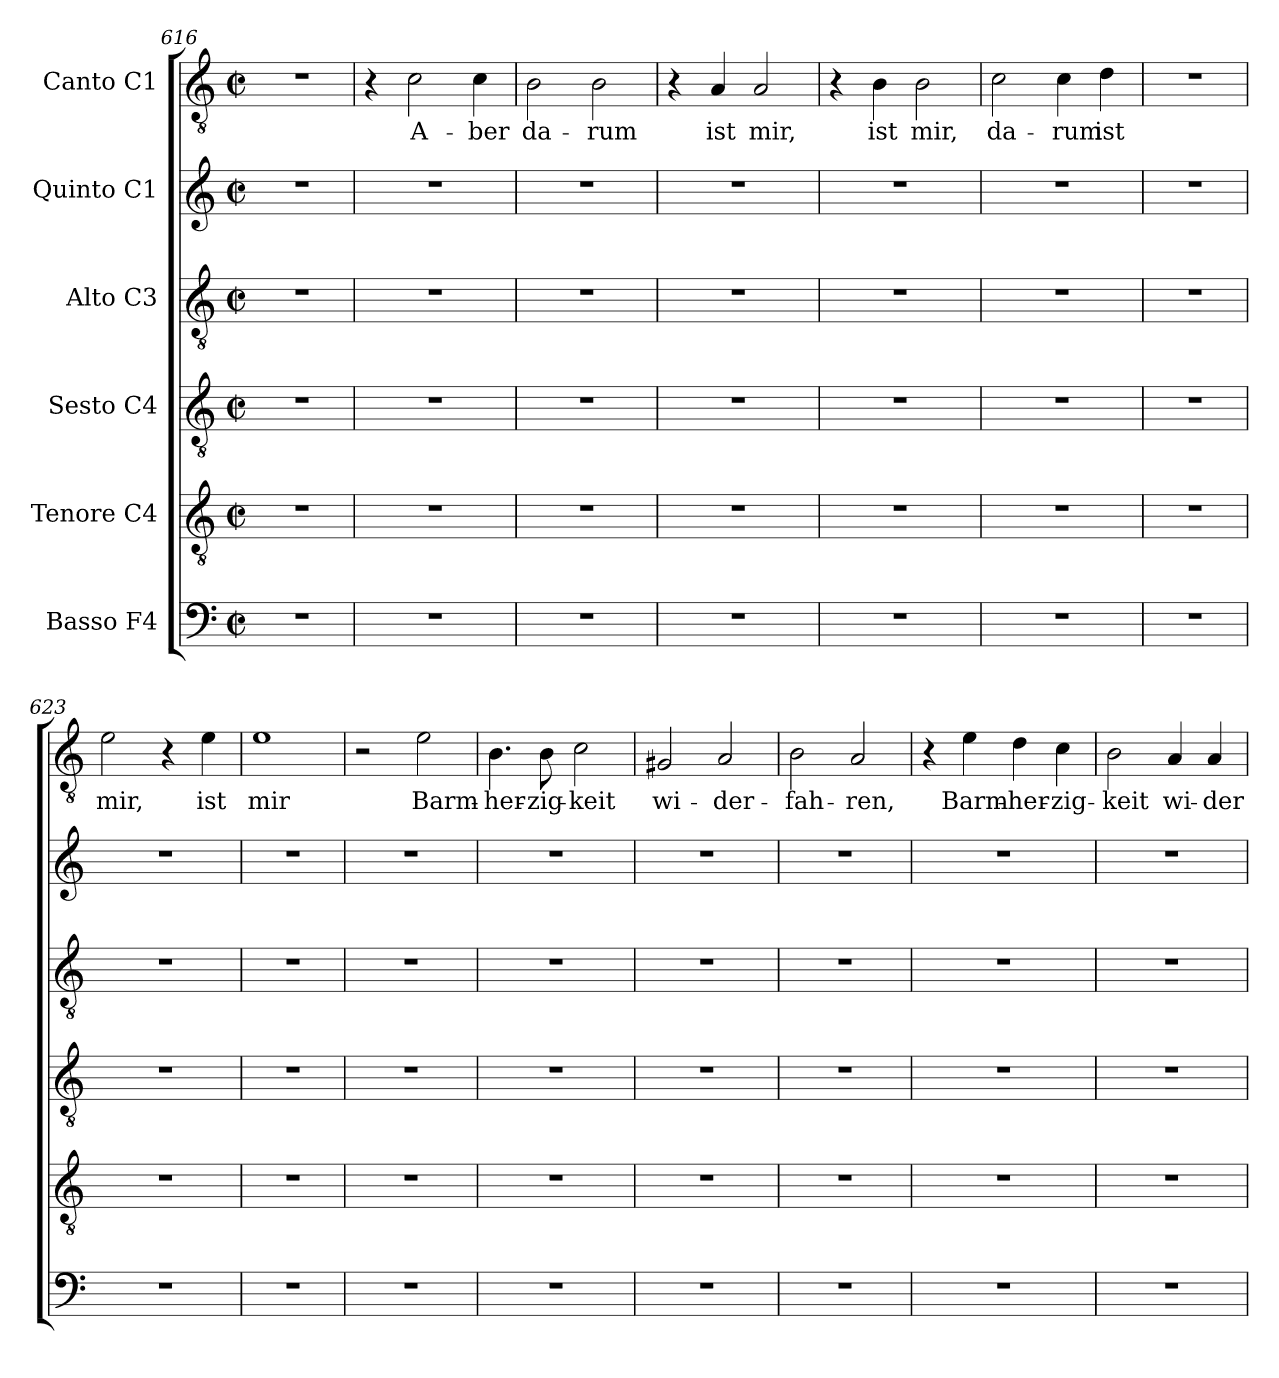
**kern	**kern	**kern	**kern	**kern	**kern	**text
*part6	*part5	*part4	*part3	*part2	*part1	*part1
*staff6	*staff5	*staff4	*staff3	*staff2	*staff1	*staff1
*I"Basso  F4	*I"Tenore  C4	*I"Sesto  C4	*I"Alto  C3	*I"Quinto  C1	*I"Canto C1	*
*clefF4	*clefGv2	*clefGv2	*clefGv2	*clefG2	*clefGv2	*
*M2/2	*M2/2	*M2/2	*M2/2	*M2/2	*M2/2	*
*met(c|)	*met(c|)	*met(c|)	*met(c|)	*met(c|)	*met(c|)	*
=616	=616	=616	=616	=616	=616	=616
1r	1r	1r	1r	1r	1r	.
=617	=617	=617	=617	=617	=617	=617
1r	1r	1r	1r	1r	4r	.
!	!	!	!	!	!	!LO:LY:b:cj
.	.	.	.	.	2c\	A-
!	!	!	!	!	!	!LO:LY:b:cj
.	.	.	.	.	4c\	-ber
=618	=618	=618	=618	=618	=618	=618
!	!	!	!	!	!	!LO:LY:b:cj
1r	1r	1r	1r	1r	2B\	da-
!	!	!	!	!	!	!LO:LY:b:cj
.	.	.	.	.	2B\	-rum
!!LO:LB:g=z
=619	=619	=619	=619	=619	=619	=619
1r	1r	1r	1r	1r	4r	.
!	!	!	!	!	!	!LO:LY:b:cj
.	.	.	.	.	4A/	ist
!	!	!	!	!	!	!LO:LY:b:cj
.	.	.	.	.	2A/	mir,
=620	=620	=620	=620	=620	=620	=620
1r	1r	1r	1r	1r	4r	.
!	!	!	!	!	!	!LO:LY:b:cj
.	.	.	.	.	4B\	ist
!	!	!	!	!	!	!LO:LY:b:cj
.	.	.	.	.	2B\	mir,
=621	=621	=621	=621	=621	=621	=621
!	!	!	!	!	!	!LO:LY:b:cj
1r	1r	1r	1r	1r	2c\	da-
!	!	!	!	!	!	!LO:LY:b:cj
.	.	.	.	.	4c\	-rum
!	!	!	!	!	!	!LO:LY:b:cj
.	.	.	.	.	4d\	ist
=622	=622	=622	=622	=622	=622	=622
1r	1r	1r	1r	1r	1r	.
=623	=623	=623	=623	=623	=623	=623
!	!	!	!	!	!	!LO:LY:b:cj
1r	1r	1r	1r	1r	2e\	mir,
.	.	.	.	.	4r	.
!	!	!	!	!	!	!LO:LY:b:cj
.	.	.	.	.	4e\	ist
=624	=624	=624	=624	=624	=624	=624
!	!	!	!	!	!	!LO:LY:b:cj
1r	1r	1r	1r	1r	1e	mir
=625	=625	=625	=625	=625	=625	=625
1r	1r	1r	1r	1r	2r	.
!	!	!	!	!	!	!LO:LY:b:cj
.	.	.	.	.	2e\	Barm-
=626	=626	=626	=626	=626	=626	=626
!	!	!	!	!	!	!LO:LY:b:cj
1r	1r	1r	1r	1r	4.B\	-her-
!	!	!	!	!	!	!LO:LY:b
.	.	.	.	.	8B\	-zig-
!	!	!	!	!	!	!LO:LY:b:rj
.	.	.	.	.	2c\	-keit
!!LO:LB:g=z
=627	=627	=627	=627	=627	=627	=627
!	!	!	!	!	!	!LO:LY:b:cj
1r	1r	1r	1r	1r	2G#X/	wi-
!	!	!	!	!	!	!LO:LY:b:cj
.	.	.	.	.	2A/	-der-
=628	=628	=628	=628	=628	=628	=628
!	!	!	!	!	!	!LO:LY:b:cj
1r	1r	1r	1r	1r	2B\	-fah-
!	!	!	!	!	!	!LO:LY:b:cj
.	.	.	.	.	2A/	-ren,
=629	=629	=629	=629	=629	=629	=629
1r	1r	1r	1r	1r	4r	.
!	!	!	!	!	!	!LO:LY:b
.	.	.	.	.	4e\	Barm-
!	!	!	!	!	!	!LO:LY:b:cj
.	.	.	.	.	4d\	-her-
!	!	!	!	!	!	!LO:LY:b:rj
.	.	.	.	.	4c\	-zig-
=630	=630	=630	=630	=630	=630	=630
!	!	!	!	!	!	!LO:LY:b:cj
1r	1r	1r	1r	1r	2B\	-keit
!	!	!	!	!	!	!LO:LY:b:cj
.	.	.	.	.	4A/	wi-
!	!	!	!	!	!	!LO:LY:b:cj
.	.	.	.	.	4A/	-der-
=	=	=	=	=	=	=
*-	*-	*-	*-	*-	*-	*-
